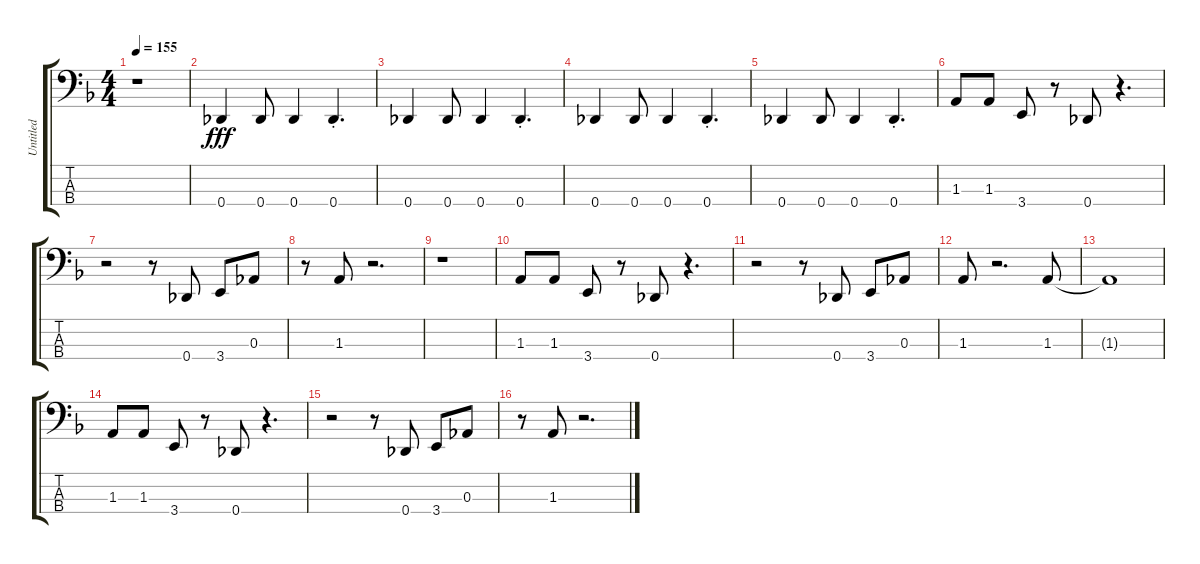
\track ("Untitled" "Untitled") {instrument electricbasspick}
\staff {score tabs}
\tuning (Gb2 Db2 Ab1 Db1) {hide}
\ts (4 4)
\tempo 155
\clef f4
\ks f
r.1{dy fff instrument electricbasspick} |
0.4.4 0.4.8 0.4.4 0.4{st}.4{d} |
0.4.4 0.4.8 0.4.4 0.4{st}.4{d} |
0.4.4 0.4.8 0.4.4 0.4{st}.4{d} |
0.4.4 0.4.8 0.4.4 0.4{st}.4{d} |
1.3.8 1.3.8 3.4.8 r.8 0.4.8 r.4{d} |
r.2 r.8 0.4.8 3.4.8 0.3.8 |
r.8 1.3.8 r.2{d} |
r.1 |
1.3.8 1.3.8 3.4.8 r.8 0.4.8 r.4{d} |
r.2 r.8 0.4.8 3.4.8 0.3.8 |
1.3.8 r.2{d} 1.3.8 |
1.3{t}.1 |
1.3.8 1.3.8 3.4.8 r.8 0.4.8 r.4{d} |
r.2 r.8 0.4.8 3.4.8 0.3.8 |
r.8 1.3.8 r.2{d}
